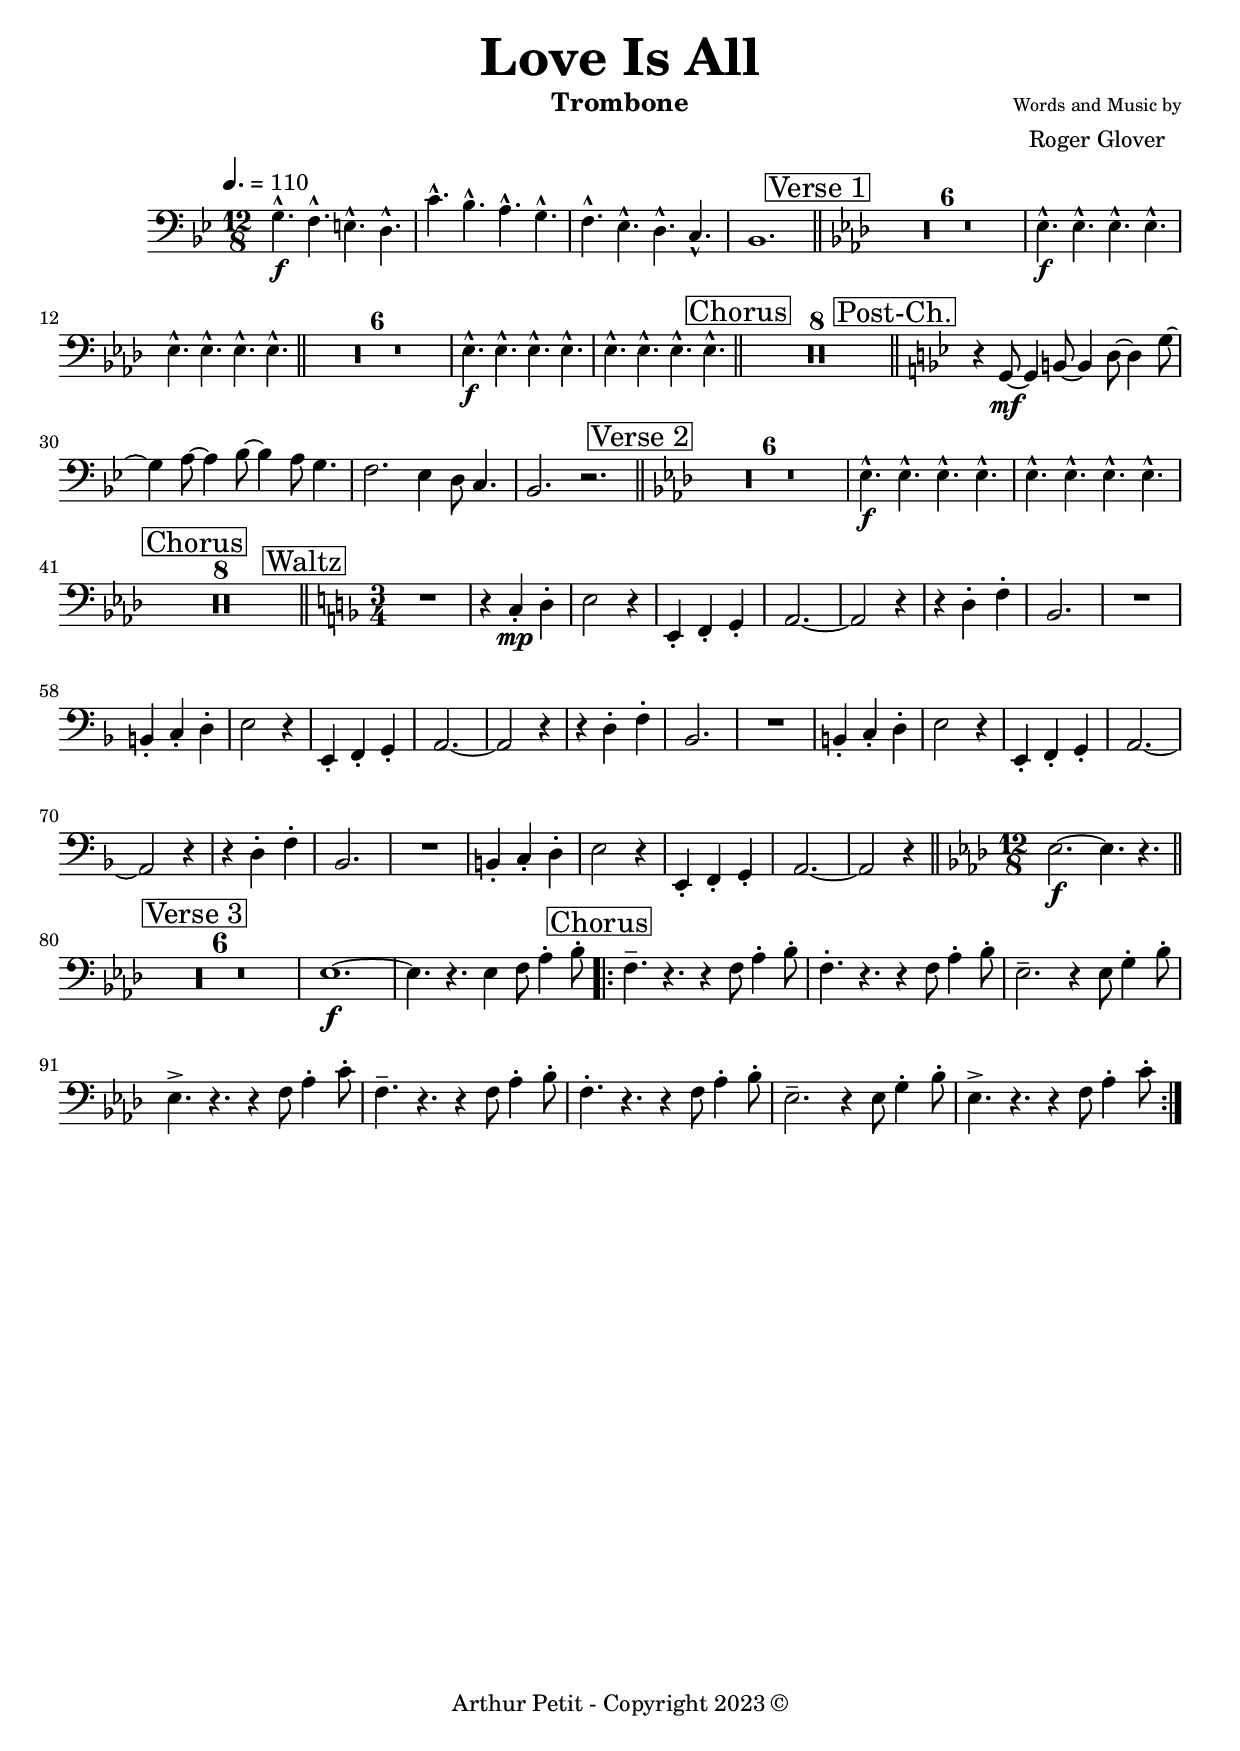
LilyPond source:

\version "2.20.0"

global = {
  \time 12/8
  %\key c \major
  \tempo 4. =110
  \compressFullBarRests % compress rest bars
}

% ***** Alto saxophone *****
trb_intro = \relative c {
  \key d \major
  %R1. * 4
  b'4.-^\f a-^ gis-^ fis-^ | e'-^ d-^ cis-^ b-^ |
  a-^ g-^ fis-^ e-^ | d1. |
  \key c \major
}

trb_chorus = \relative c {
  \mark \markup \center-column { \box Chorus }
  R1.*8
}

trb_interlude = \relative c {
  \mark \markup \center-column { \box "Post-Ch." }
  \key d \major
   r4 b8\mf~ b4 dis8~ dis4 fis8~ fis4 b8~ | b4 cis8~ cis4 d8~ d4 cis8 b4. |
   a2. g4 fis8 e4. | d2. r2. |
   \key c \major
}

trb_verse = \relative c {
  R1. * 6 | g'4.-^\f g4.-^ g4.-^ g4.-^ | g4.-^ g4.-^ g4.-^ g4.-^
}

trb_verse_i = \relative c {
  \mark \markup \center-column { \box "Verse 1" }
  \trb_verse
}

trb_verse_ii = \relative c {
  \mark \markup \center-column { \box "Verse 2" }
  \trb_verse
}

trb_waltz = \relative c {
  \time 3/4 
  \key a \major
  \mark \markup \center-column { \box "Waltz" }
  R2. | r4 e-.\mp fis-. | gis2 r4 |  gis,4-. a-. b-. | cis2.~ | cis2 r4 | r4 fis4-. a-. | d,2. |
  R2. | dis4-. e4-. fis-. | gis2 r4 |  gis,4-. a-. b-. | cis2.~ | cis2 r4 | r4 fis4-. a-. | d,2. |
  R2. | dis4-. e-. fis-. | gis2 r4 |  gis,4-. a-. b-. | cis2.~ | cis2 r4 | r4 fis4-. a-. | d,2. |
  R2. | dis4-. e-. fis-. | gis2 r4 |  gis,4-. a-. b-. | cis2.~ | cis2 r4 |
  \bar "||"
  \key c \major
  \time 12/8 g'2.\f~ g4. r4. \bar "||"
}

trb_verse_iii = \relative c {
  \mark \markup \center-column { \box "Verse 3" }
  | R1. * 6 | g'1.~\f  | g4. r4. g4 a8 c4-. d8-. |
  % ^\segno
}

trb_last_chorus = \relative c {
  \mark \markup \center-column { \box Chorus }
  a'4.-- r4. r4 a8 c4-. d8-. | a4.-. r4. r4 a8 c4-. d8-. |
  g,2.-- r4 g8 b4-. d8-. | g,4.-> r4. r4 a8 c4-. e8-. |
  a,4.-- r4. r4 a8 c4-. d8-. | a4.-. r4. r4 a8 c4-. d8-. |
  g,2.-- r4 g8 b4-. d8-. | g,4.-> r4. r4 a8 c4-. e8-. |
}



trb = \relative c {
  \global
  \clef bass
  \small
  % Intro
  \trb_intro \bar "||" 
  % Verse 1 et 2
  \trb_verse_i  \bar "||" 
  \trb_verse \bar "||" 
  % Chorus
  \trb_chorus \bar "||"
  % Post chorus
  \normalsize
  \trb_interlude \bar "||"
  % Verse 3
  \small
  \trb_verse_ii
  % Chorus
  \trb_chorus \bar "||"
  \normalsize
  \trb_waltz
  % Verse 4
  \trb_verse_iii
  % Chorus
  \repeat "volta" 2 {
  \trb_last_chorus
  }  
}

\book{
  \bookOutputSuffix "Trombone"
  \header {
      title = \markup { \fontsize #3 \bold "Love Is All"}
      composer = \markup {
        \column{
          \line{\center-align \fontsize #-2 {"Words and Music by"} }
          \line{\center-align \fontsize #0 "Roger Glover"}
        }
      }
      subtitle = ""
      instrument = "Trombone"
      % opus = "Op. 9"
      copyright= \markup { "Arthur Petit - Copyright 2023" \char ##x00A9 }
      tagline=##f
    }
  \score {
    <<
      \chords {
        %\accords                
      }
      \new StaffGroup <<
        \new Staff \relative c {
          \set Staff.instrument="trombone"
          \transpose c aes, {\trb}
        }
      >>
      
      
    >>    
    \midi{ \tempo 4 = 100  } 
    \layout {} 
  }
}